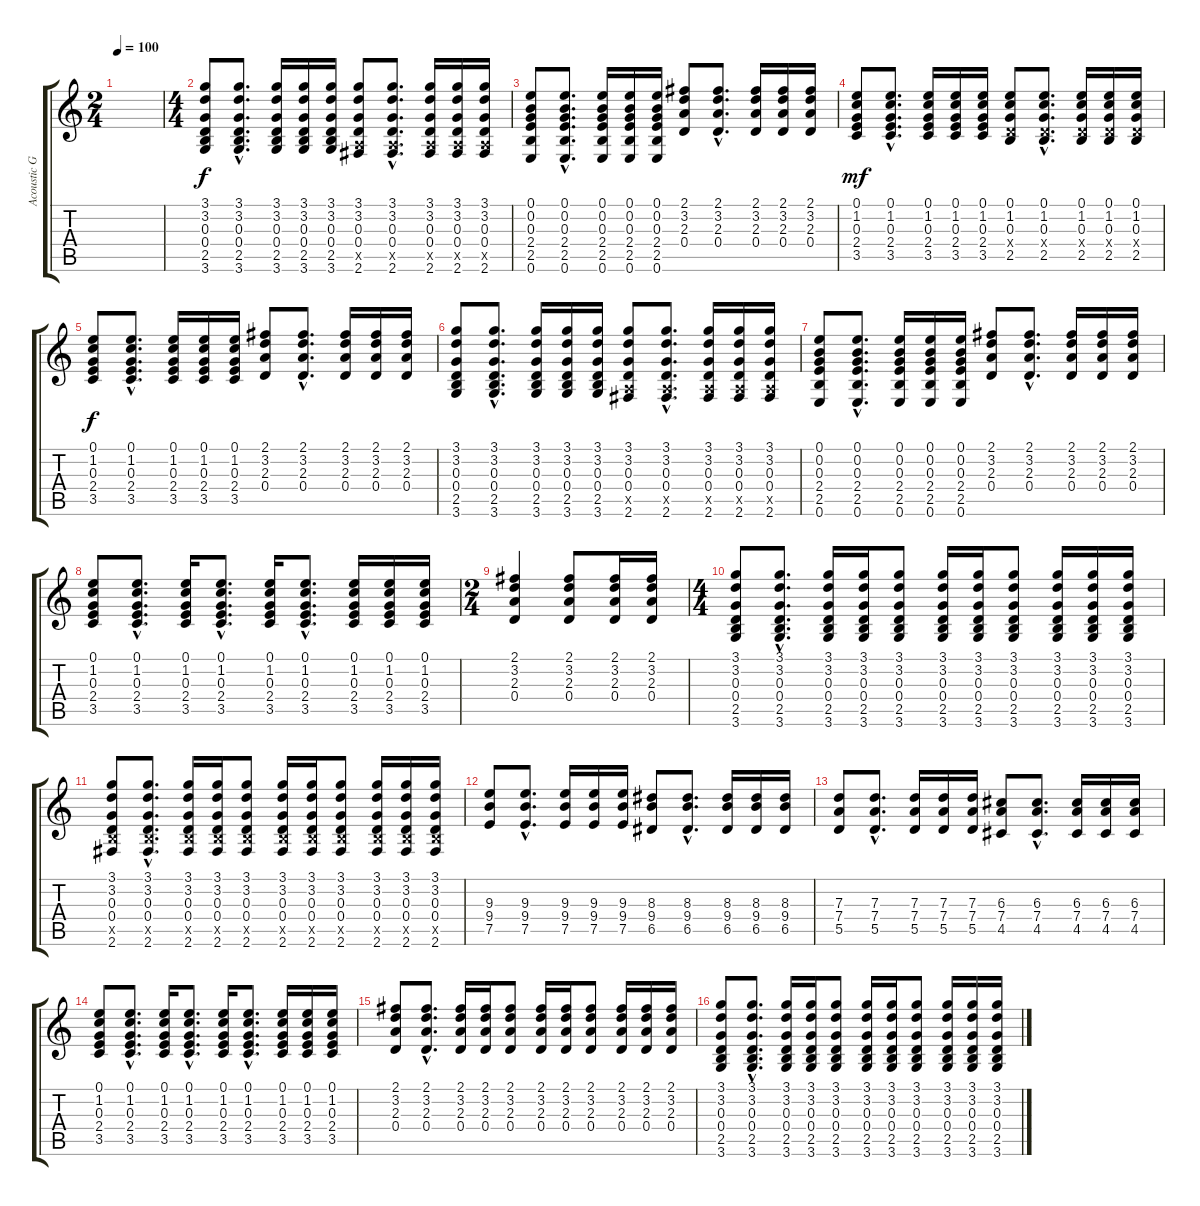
\track ("Acoustic Guitar" "Acoustic G") {instrument acousticguitarsteel}
\staff {score tabs}
\tuning (E4 B3 G3 D3 A2 E2) {hide}
\ts (2 4)
\tempo 100
\tempo 90
\tempo 100
\clef g2
\ks c
|
\ts (4 4)
(3.1 3.2 0.3 0.4 2.5 3.6).8 (3.1{hac} 3.2{hac} 0.3{hac} 0.4{hac} 2.5{hac} 3.6{hac}).8{d} (3.1 3.2 0.3 0.4 2.5 3.6).16 (3.1 3.2 0.3 0.4 2.5 3.6).16 (3.1 3.2 0.3 0.4 2.5 3.6).16 (3.1 3.2 0.3 0.4 0.5{x} 2.6).8 (3.1{hac} 3.2{hac} 0.3{hac} 0.4{hac} 0.5{hac x} 2.6{hac}).8{d} (3.1 3.2 0.3 0.4 0.5{x} 2.6).16 (3.1 3.2 0.3 0.4 0.5{x} 2.6).16 (3.1 3.2 0.3 0.4 0.5{x} 2.6).16 |
(0.1 0.2 0.3 2.4 2.5 0.6).8 (0.1{hac} 0.2{hac} 0.3{hac} 2.4{hac} 2.5{hac} 0.6{hac}).8{d} (0.1 0.2 0.3 2.4 2.5 0.6).16 (0.1 0.2 0.3 2.4 2.5 0.6).16 (0.1 0.2 0.3 2.4 2.5 0.6).16 (2.1 3.2 2.3 0.4).8 (2.1{hac} 3.2{hac} 2.3{hac} 0.4{hac}).8{d} (2.1 3.2 2.3 0.4).16 (2.1 3.2 2.3 0.4).16 (2.1 3.2 2.3 0.4).16 |
(0.1 1.2 0.3 2.4 3.5).8{dy mf} (0.1{hac} 1.2{hac} 0.3{hac} 2.4{hac} 3.5{hac}).8{d} (0.1 1.2 0.3 2.4 3.5).16 (0.1 1.2 0.3 2.4 3.5).16 (0.1 1.2 0.3 2.4 3.5).16 (0.1 1.2 0.3 0.4{x} 2.5).8 (0.1{hac} 1.2{hac} 0.3{hac} 0.4{hac x} 2.5{hac}).8{d} (0.1 1.2 0.3 0.4{x} 2.5).16 (0.1 1.2 0.3 0.4{x} 2.5).16 (0.1 1.2 0.3 0.4{x} 2.5).16 |
(0.1 1.2 0.3 2.4 3.5).8{dy f} (0.1{hac} 1.2{hac} 0.3{hac} 2.4{hac} 3.5{hac}).8{d} (0.1 1.2 0.3 2.4 3.5).16 (0.1 1.2 0.3 2.4 3.5).16 (0.1 1.2 0.3 2.4 3.5).16 (2.1 3.2 2.3 0.4).8 (2.1{hac} 3.2{hac} 2.3{hac} 0.4{hac}).8{d} (2.1 3.2 2.3 0.4).16 (2.1 3.2 2.3 0.4).16 (2.1 3.2 2.3 0.4).16 |
(3.1 3.2 0.3 0.4 2.5 3.6).8 (3.1{hac} 3.2{hac} 0.3{hac} 0.4{hac} 2.5{hac} 3.6{hac}).8{d} (3.1 3.2 0.3 0.4 2.5 3.6).16 (3.1 3.2 0.3 0.4 2.5 3.6).16 (3.1 3.2 0.3 0.4 2.5 3.6).16 (3.1 3.2 0.3 0.4 0.5{x} 2.6).8 (3.1{hac} 3.2{hac} 0.3{hac} 0.4{hac} 0.5{hac x} 2.6{hac}).8{d} (3.1 3.2 0.3 0.4 0.5{x} 2.6).16 (3.1 3.2 0.3 0.4 0.5{x} 2.6).16 (3.1 3.2 0.3 0.4 0.5{x} 2.6).16 |
(0.1 0.2 0.3 2.4 2.5 0.6).8 (0.1{hac} 0.2{hac} 0.3{hac} 2.4{hac} 2.5{hac} 0.6{hac}).8{d} (0.1 0.2 0.3 2.4 2.5 0.6).16 (0.1 0.2 0.3 2.4 2.5 0.6).16 (0.1 0.2 0.3 2.4 2.5 0.6).16 (2.1 3.2 2.3 0.4).8 (2.1{hac} 3.2{hac} 2.3{hac} 0.4{hac}).8{d} (2.1 3.2 2.3 0.4).16 (2.1 3.2 2.3 0.4).16 (2.1 3.2 2.3 0.4).16 |
(0.1 1.2 0.3 2.4 3.5).8 (0.1{hac} 1.2{hac} 0.3{hac} 2.4{hac} 3.5{hac}).8{d} (0.1 1.2 0.3 2.4 3.5).16 (0.1{hac} 1.2{hac} 0.3{hac} 2.4{hac} 3.5{hac}).8{d} (0.1 1.2 0.3 2.4 3.5).16 (0.1{hac} 1.2{hac} 0.3{hac} 2.4{hac} 3.5{hac}).8{d} (0.1 1.2 0.3 2.4 3.5).16 (0.1 1.2 0.3 2.4 3.5).16 (0.1 1.2 0.3 2.4 3.5).16 |
\ts (2 4)
(2.1 3.2 2.3 0.4).4 (2.1 3.2 2.3 0.4).8 (2.1 3.2 2.3 0.4).16 (2.1 3.2 2.3 0.4).16 |
\ts (4 4)
(3.1 3.2 0.3 0.4 2.5 3.6).8 (3.1{hac} 3.2{hac} 0.3{hac} 0.4{hac} 2.5{hac} 3.6{hac}).8{d} (3.1 3.2 0.3 0.4 2.5 3.6).16 (3.1 3.2 0.3 0.4 2.5 3.6).16 (3.1 3.2 0.3 0.4 2.5 3.6).8 (3.1 3.2 0.3 0.4 2.5 3.6).16 (3.1 3.2 0.3 0.4 2.5 3.6).16 (3.1 3.2 0.3 0.4 2.5 3.6).8 (3.1 3.2 0.3 0.4 2.5 3.6).16 (3.1 3.2 0.3 0.4 2.5 3.6).16 (3.1 3.2 0.3 0.4 2.5 3.6).16 |
(3.1 3.2 0.3 0.4 2.5{x} 2.6).8 (3.1{hac} 3.2{hac} 0.3{hac} 0.4{hac} 2.5{hac x} 2.6{hac}).8{d} (3.1 3.2 0.3 0.4 2.5{x} 2.6).16 (3.1 3.2 0.3 0.4 2.5{x} 2.6).16 (3.1 3.2 0.3 0.4 2.5{x} 2.6).8 (3.1 3.2 0.3 0.4 2.5{x} 2.6).16 (3.1 3.2 0.3 0.4 2.5{x} 2.6).16 (3.1 3.2 0.3 0.4 2.5{x} 2.6).8 (3.1 3.2 0.3 0.4 2.5{x} 2.6).16 (3.1 3.2 0.3 0.4 2.5{x} 2.6).16 (3.1 3.2 0.3 0.4 2.5{x} 2.6).16 |
(9.3 9.4 7.5).8 (9.3{hac} 9.4{hac} 7.5{hac}).8{d} (9.3 9.4 7.5).16 (9.3 9.4 7.5).16 (9.3 9.4 7.5).16 (8.3 9.4 6.5).8 (8.3{hac} 9.4{hac} 6.5{hac}).8{d} (8.3 9.4 6.5).16 (8.3 9.4 6.5).16 (8.3 9.4 6.5).16 |
(7.3 7.4 5.5).8 (7.3{hac} 7.4{hac} 5.5{hac}).8{d} (7.3 7.4 5.5).16 (7.3 7.4 5.5).16 (7.3 7.4 5.5).16 (6.3 7.4 4.5).8 (6.3{hac} 7.4{hac} 4.5{hac}).8{d} (6.3 7.4 4.5).16 (6.3 7.4 4.5).16 (6.3 7.4 4.5).16 |
(0.1 1.2 0.3 2.4 3.5).8 (0.1{hac} 1.2{hac} 0.3{hac} 2.4{hac} 3.5{hac}).8{d} (0.1 1.2 0.3 2.4 3.5).16 (0.1{hac} 1.2{hac} 0.3{hac} 2.4{hac} 3.5{hac}).8{d} (0.1 1.2 0.3 2.4 3.5).16 (0.1{hac} 1.2{hac} 0.3{hac} 2.4{hac} 3.5{hac}).8{d} (0.1 1.2 0.3 2.4 3.5).16 (0.1 1.2 0.3 2.4 3.5).16 (0.1 1.2 0.3 2.4 3.5).16 |
(2.1 3.2 2.3 0.4).8 (2.1{hac} 3.2{hac} 2.3{hac} 0.4{hac}).8{d} (2.1 3.2 2.3 0.4).16 (2.1 3.2 2.3 0.4).16 (2.1 3.2 2.3 0.4).8 (2.1 3.2 2.3 0.4).16 (2.1 3.2 2.3 0.4).16 (2.1 3.2 2.3 0.4).8 (2.1 3.2 2.3 0.4).16 (2.1 3.2 2.3 0.4).16 (2.1 3.2 2.3 0.4).16 |
(3.1 3.2 0.3 0.4 2.5 3.6).8 (3.1{hac} 3.2{hac} 0.3{hac} 0.4{hac} 2.5{hac} 3.6{hac}).8{d} (3.1 3.2 0.3 0.4 2.5 3.6).16 (3.1 3.2 0.3 0.4 2.5 3.6).16 (3.1 3.2 0.3 0.4 2.5 3.6).8 (3.1 3.2 0.3 0.4 2.5 3.6).16 (3.1 3.2 0.3 0.4 2.5 3.6).16 (3.1 3.2 0.3 0.4 2.5 3.6).8 (3.1 3.2 0.3 0.4 2.5 3.6).16 (3.1 3.2 0.3 0.4 2.5 3.6).16 (3.1 3.2 0.3 0.4 2.5 3.6).16
